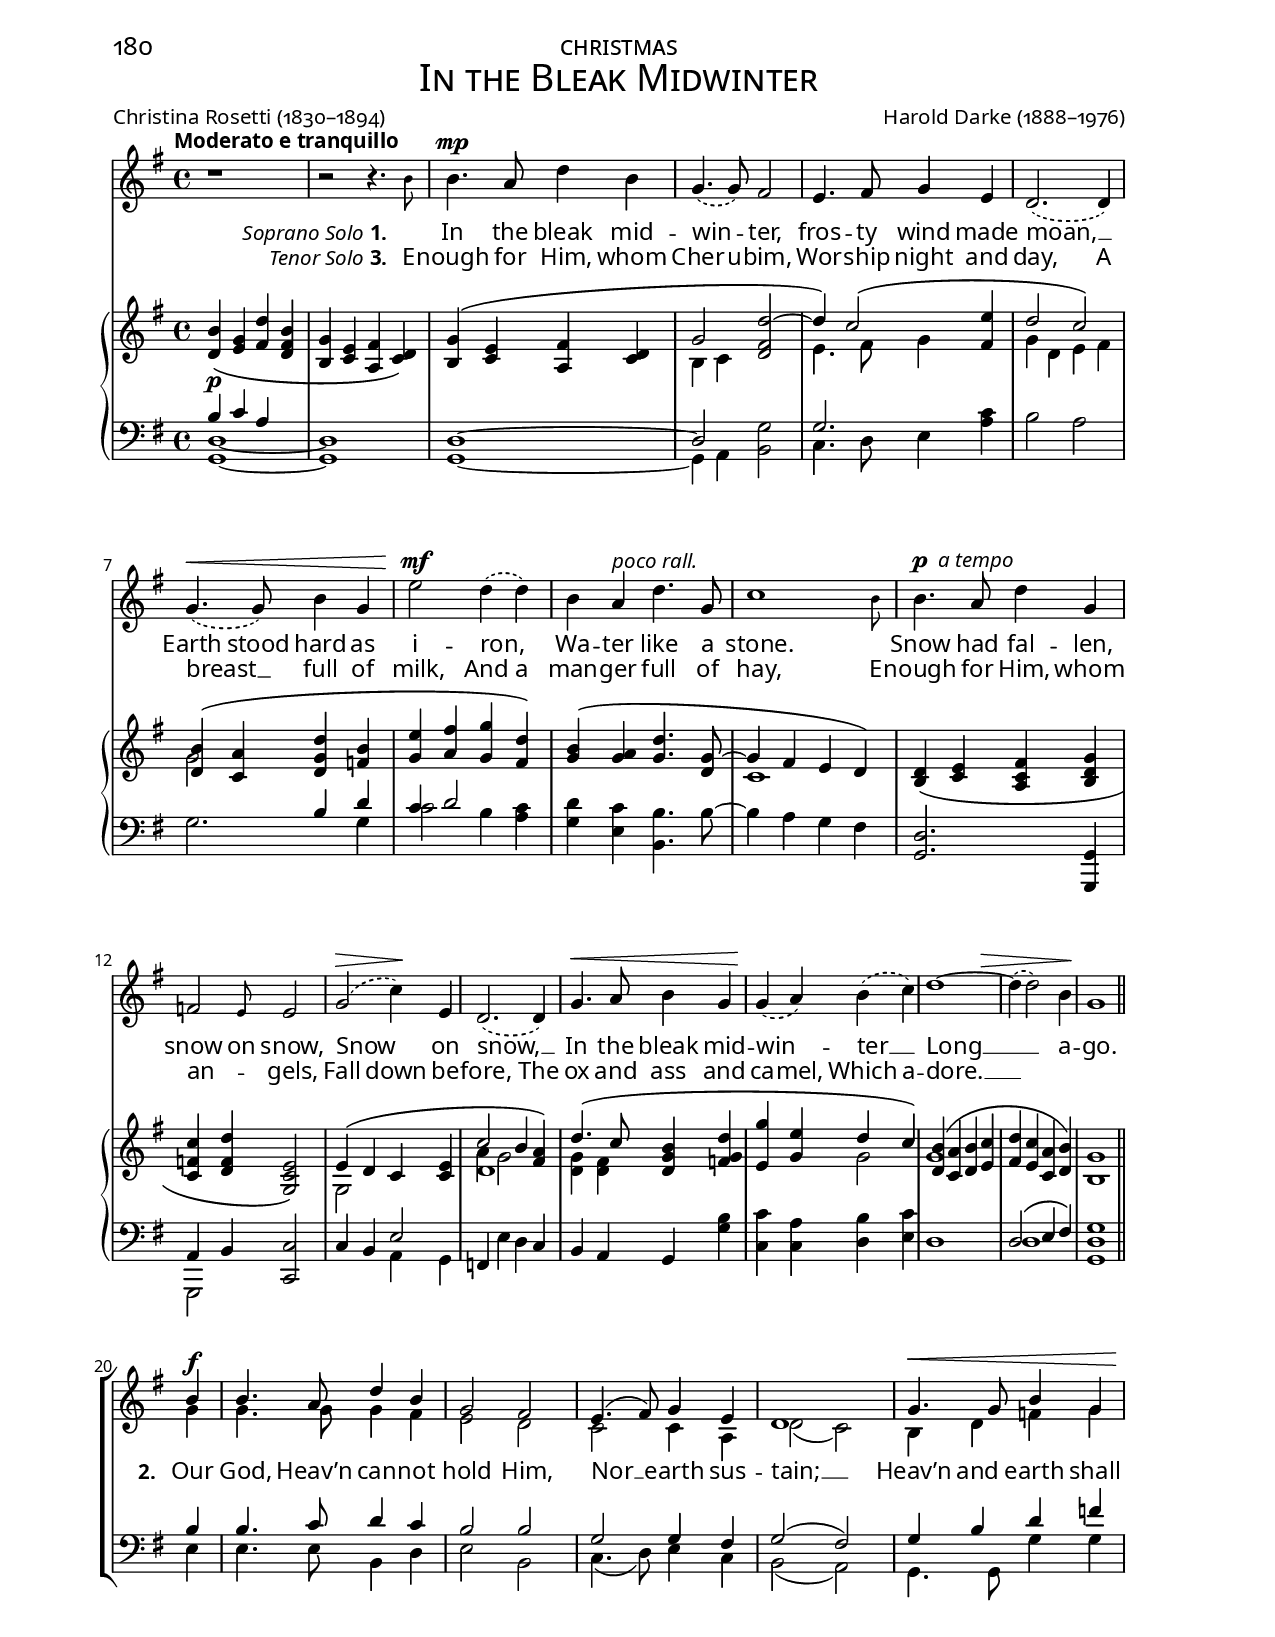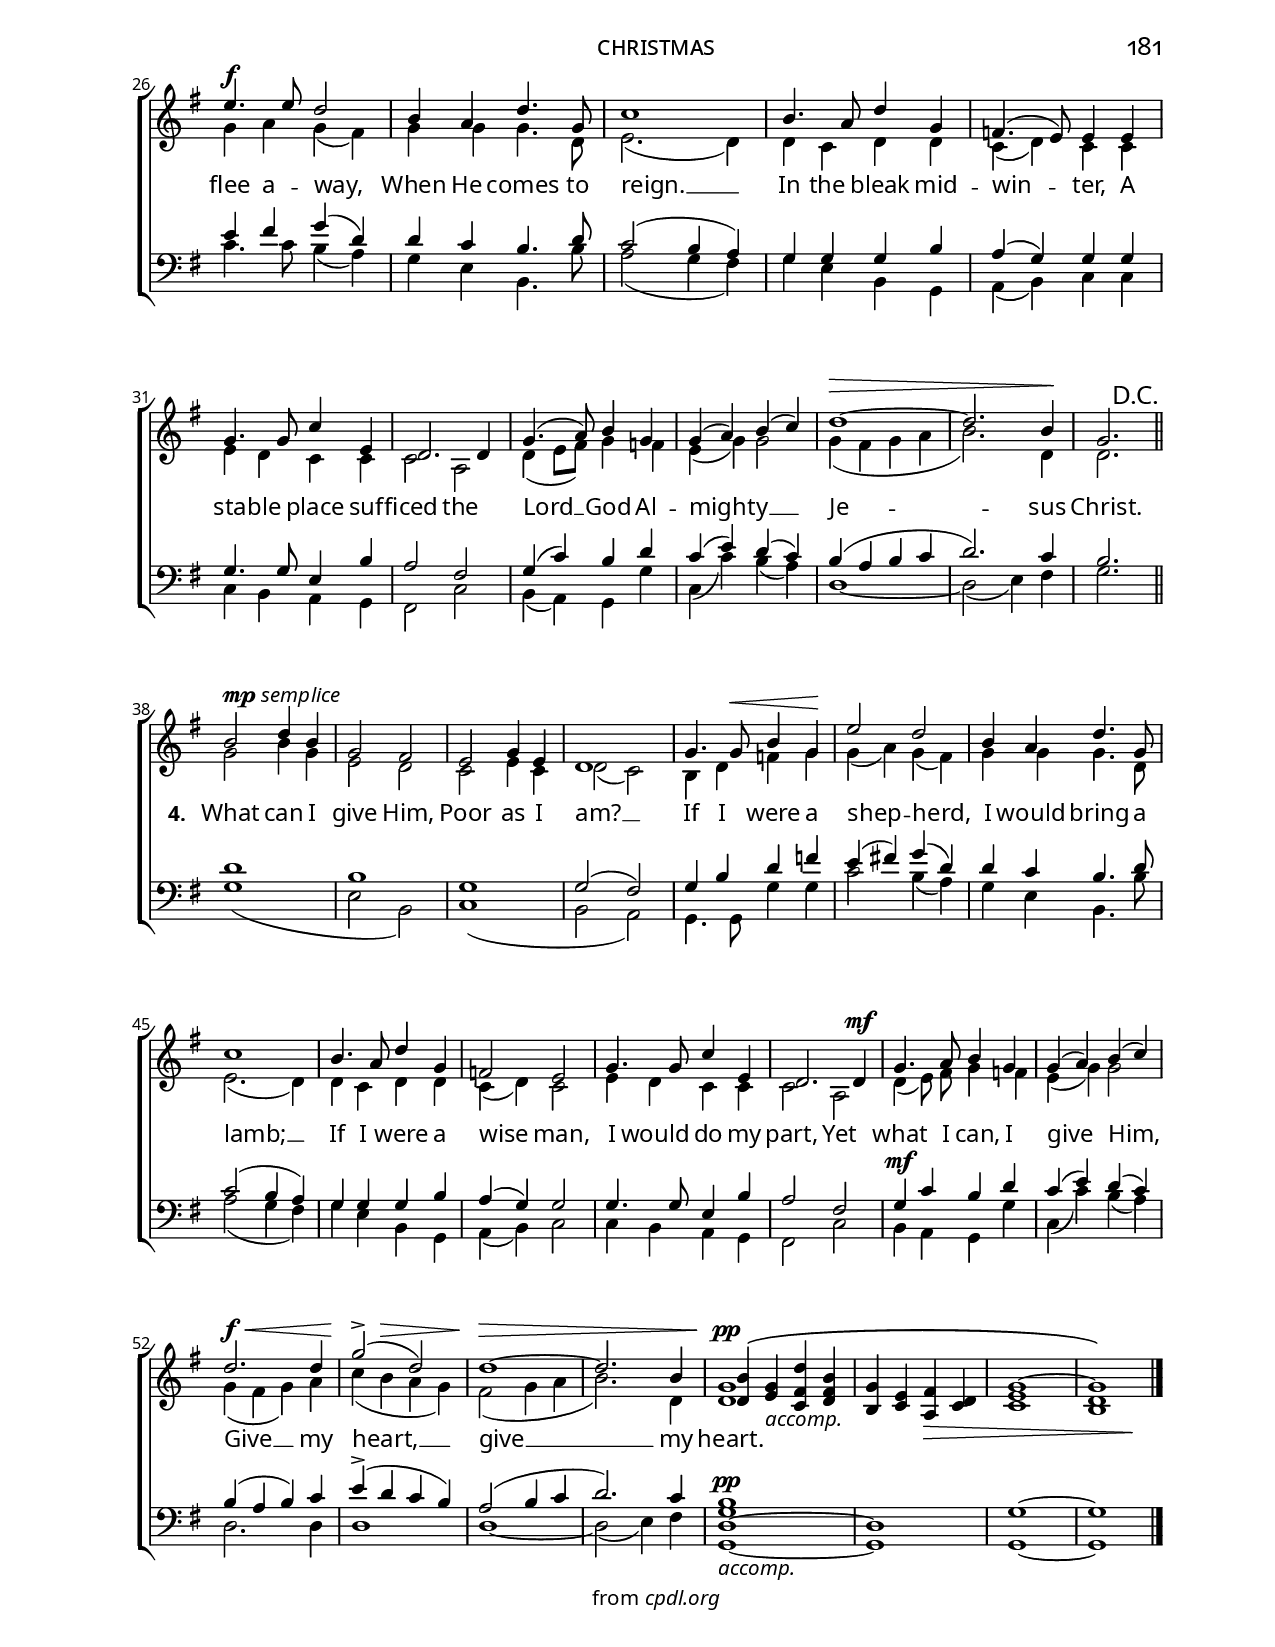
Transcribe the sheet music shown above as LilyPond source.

\version "2.14.2"
\include "util.ly"
\version "2.14.2"
\header {
  title = \markup{\override #'(font-name . "Garamond Premr Pro Smbd Subh"){ \abs-fontsize #18 \smallCapsOldStyle"In the Bleak Midwinter"}}
  poet = \markup\oldStyleNum"Christina Rosetti (1830–1894)"
  composer = \markup\oldStyleNum"Harold Darke (1888–1976)"
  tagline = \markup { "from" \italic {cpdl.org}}
}

\paper {
  %print-all-headers = ##t
  paper-height = 11\in
  paper-width = 8.5\in
  indent = 0\in
  %system-system-spacing = #'((basic-distance . 10) (padding . 0))
  system-system-spacing =
    #'((basic-distance . 12)
       (minimum-distance . 0)
       (padding . -2)
       (stretchability . 100))
  ragged-last-bottom = ##f
  ragged-bottom = ##f
  two-sided = ##t
  inner-margin = 1\in
  outer-margin = 0.75\in
  top-margin = 0.26\in
  bottom-margin = 0.25\in
  first-page-number = #180
  print-first-page-number = ##t
  headerLine = \markup{ \smallCapsOldStyle"christmas"}
  oddHeaderMarkup = \markup\fill-line{
     \abs-fontsize #12.5
     \combine 
        \fill-line{"" \on-the-fly #print-page-number-check-first
        \oldStylePageNum""
        }
        \fill-line{\headerLine}
  }
  evenHeaderMarkup = \markup {
     \abs-fontsize #12.5
     \combine
        \on-the-fly #print-page-number-check-first
        \oldStylePageNum""
        \fill-line{\headerLine}
  }
}
#(set-global-staff-size 18) \paper{ #(define fonts (make-pango-font-tree "Garamond Premr Pro" "Garamond Premr Pro" "Garamond Premr Pro" (/ 18 20))) }
global = {
  \key g \major
  \time 4/4
  \autoBeamOff
  \override DynamicLineSpanner #'staff-padding = #0.0
  \override DynamicLineSpanner #'Y-extent = #'(-1 . 1)
}

sopMusic = \relative c'' {
  \oneVoice
  \tempo \markup{ "Moderato e tranquillo"}
  r1 |
  r2 r4. \teeny b8 | \normalsize
  b4.^\mp a8 d4 b |
  \slurDashed
  g4.( g8) fis2 |
  e4. fis8 g4 e |
  d2.( d4) |
  
  g4.^\<( g8) b4 g |
  e'2^\mf d4( d) |
  b4 a^\markup\italic"poco rall." d4. g,8 |
  << c1 { s2. s8 \teeny b8 \normalsize }>>|
  b4.^\markup{\dynamic"p"\italic" a tempo"} a8 d4 g, |
  << f2 { s4. \teeny e8 \normalsize}>> e2 |
  
  \slurDashed g2(^\> c4)\! e,4 |
  d2.( d4) |
  g4.^\< a8 b4 g |
  g\!( a) b( c) |
  << d1~ {s2. s4^\>}>> |
  d4( d2) b4\! |
  g1 \bar "||" \break
  \slurSolid
  
  %second verse
  \voiceOne
  \partial 4 b4^\f |
  b4. a8 d4 b |
  g2 fis |
  e4.( fis8) g4 e |
  d1 |
  g4.^\< g8 b4 g |
  
  e'4.^\f e8 d2 |
  b4 a d4. g,8 |
  c1 |
  b4. a8 d4 g, |
  f4.( e8) e4 e |
  g4. g8 c4 e,4 |
  
  d2. d4 |
  g4.( a8) b4 g |
  g( a) b( c) |
  d1~^\> |
  d2. b4\! |
  \partial 2. g2.
  \once \override Score.RehearsalMark #'break-visibility = #end-of-line-visible
  \once \override Score.RehearsalMark #'self-alignment-X = #RIGHT \mark "D.C." \bar "||" \break
  
  %Verse 4
  b2^\markup{\dynamic"mp" \italic"semplice"} d4 b |
  g2 fis |
  e2 g4 e |
  d1 |
  g4. g8^\< b4 g\! |
  e'2 d2 |
  b4 a d4. g,8 |
  
  c1 |
  b4. a8 d4 g, |
  f2 e2 |
  g4. g8 c4 e,4 |
  d2. d4^\mf |
  g4. a8 b4 g |
  
  g( a) b( c) |
  d2. d4 |
  g2^>( d) |
  d1~ |
  d2. b4 |
  <b d,>4\( <g e>_\markup\italic"accomp." <d' fis, c> <b fis d> |
  <g b,> <e c> <fis a,>_\> <d c> |
  <g e c>1~ |
  <g d b>1*2/4\) s2\! \bar "|."
}
sopWords = \lyricmode {
  
}

altoMusic = \relative c' {
  s1*19 |
  
  g'4 |
  g4. g8 g4 fis |
  e2 d |
  c c4 a |
  d2( c) |
  b4 d f g |
  
  g a g( fis) |
  g g g4. d8 |
  e2.( d4) |
  d c d d |
  c( d) c c |
  e d c c |
  
  c2 a |
  d4( e8[ fis]) g4 f |
  e( g) g2 |
  g4( fis g a |
  b2.) d,4 |
  d2. \bar "||"
  
  g2 b4 g |
  e2 d |
  c e4 c |
  d2( c) |
  b4 d f g |
  g( a) g( fis) |
  g g g4. d8 |
  
  e2.( d4) |
  d c d d |
  c( d) c2 |
  e4 d c c |
  c2 a |
  d4( e8) fis g4 f |
  
  e( g) g2 |
  g4(^\f^\< fis g) a |
  c(\! b^\> a g) |
  fis2(\> g4 a |
  b2.) d,4 |
  <d g>1^\pp |
}
altoWords = {
  \dropLyricsV
  \set stanza = \markup {\normal-text\italic "Soprano Solo" "1. "}
  \lyricmode {
    _ In the bleak mid -- win -- ter,
    fros -- ty wind made moan, __
    \set ignoreMelismata = ##t
    Earth stood hard as i -- ron, _
    Wa -- ter like a stone. ""
    Snow had fal -- len, snow on snow,
    Snow _ on snow, __ _
    In the bleak mid -- win -- _ ter __ _
    Long __ _ _ a -- go.
    
    \unset ignoreMelismata
    \set stanza = #"2. "
    Our God, Heav’n can -- not hold Him,
    Nor __ earth \set associatedVoice = "tenors"
    sus -- tain; __
    \set associatedVoice = "altos"
    Heav’n and earth shall flee a -- way,
    \set associatedVoice = "sopranos"
    When He comes \set associatedVoice = "altos"
    to reign. __
    
    In the bleak mid -- win -- ter,
    A sta -- ble place suf -- ficed
    the \unset associatedVoice Lord __ God Al -- might -- y __
    Je -- sus Christ.
    
    \set stanza = #"4. "
    \set associatedVoice = "altos"
    What can I give Him,
    Poor as \set associatedVoice = "tenors" I am? __
    If I were a shep -- herd,
    I would bring a lamb; __
    If I were a wise man,
    \set associatedVoice = "altos"
    I would do my part,
    \set associatedVoice = "sopranos"
    Yet "" what I can, I give \set associatedVoice = "tenors"
    Him,
    
    Give __ my \set associatedVoice = "basses" heart, __
    give __ \unset associatedVoice \set associatedVoice = "altos" my heart.
  }
}
altoWordsII = \lyricmode {
  
}
altoWordsIII = {
  \dropLyricsIV
  \set stanza = \markup {\normal-text\italic "Tenor Solo" "3. "}
  \lyricmode {
    \set ignoreMelismata = ##t
    E -- nough for Him, whom Cher -- u -- bim,
    Wor -- ship night and day,
    A breast __ _ full of milk,
    And a man -- ger full of hay,
    E -- nough for Him, whom an -- _ gels, Fall down be -- fore,
    The ox and ass and ca -- mel, Which a -- dore. __ _
  }
}
altoWordsIV = \lyricmode {} abc = \lyricmode{
\set ignoreMelismata = ##t
  \set stanza = #"4. "
  _ An -- gels and arch -- an -- _ gels May have ga -- thered there _
  Cher -- u -- bim and Ser -- a -- phim _ Throng -- _ ed the air
  But on -- ly His __ _ mo -- _ ther _
  In her maid -- en bliss _
  Wor -- shipped the Be -- lov -- ed with __ _ a __ _ kiss.
}
altoWordsV = \lyricmode {} abc = \lyricmode{
\set ignoreMelismata = ##t
}

tenorMusic = \relative c' {
  s1*19 |
  
  b4 |
  b4. c8 d4 c |
  b2 b |
  g g4 fis |
  g2( fis) |
  g4 b d f |
  
  e fis g( d) |
  d c b4. d8 |
  c2( b4 a) |
  g g g b |
  a( g) g g |
  g4. g8 e4 b' |
  
  a2 fis |
  g4( c) b d |
  c( e) d( c) |
  b( a b c |
  d2.) c4 |
  b2. \bar "||"
  
  %verse 4
  d1 |
  b |
  g |
  g2( fis) |
  g4 b d f |
  e( fis!) g( d) |
  d c b4. d8 |
  
  c2( b4 a) |
  g g g b |
  a( g) g2 |
  g4. g8 e4 b' |
  a2 fis |
  g4^\mf c b d |
  
  c4( e) d( c) |
  b( a b ) c |
  e4^>( d c b) |
  a2( b4 c |
  d2.) c4 |
  b1^\pp
}
tenorWords = \lyricmode {

}

bassMusic = \relative c {
  s1*19 |
  
  e4 |
  e4. e8 b4 d |
  e2 b |
  c4.( d8) e4 c |
  b2( a) |
  g4. g8 g'4 g |
  
  c4. c8 b4( a) |
  g e b4. b'8 |
  a2( g4 fis) |
  g e b g |
  a( b) c c |
  c b a g |
  
  fis2 c' |
  b4( a) g g' |
  c,( c') b( a) |
  d,1~ |
  d2( e4) fis |
  g2. \bar "||"
  
  %verse 4
  g1( |
  e2 b) |
  c1( |
  b2 a) |
  g4. g8 g'4 g |
  c2 b4( a) |
  g e b4. b'8 |
  
  a2( g4 fis) |
  g e b g |
  a( b) c2 |
  c4 b a g |
  fis2 c' |
  b4 a g g' |
  
  c,( c') b( a) |
  d,2. d4 |
  d1 |
  d~ |
  d2( e4) fis |
  << g1 \\
    {\oneVoice<d g,>1~_\markup\italic"accomp." | q | <g g,>~ | q} >> \bar "|."
}
bassWords = \lyricmode {

}

pianoRH = \relative c'' {
  <b d,>4\(_\p <g e> <fis d'> <b fis d> |
  <g b,> <e c> <fis a,> <d c>\) |
  << {<g b,>\( <e c> <fis a,> <d c> |
     g2 <d fis d'>2~ |
     d'4\) c2\( <e fis,>4 | d2 c\) } \\
     {s1 |
      b,4 c s2 | 
      e4. fis8 g4 s | g d e fis } >> |
     
  << {<b d,>4\( <a c,> <d g, d> <b f> | <e g,> <fis a,> <g g,> <d fis,>\)} \\
     {g,2 s | s1} >> |
  << {<b g>4\( <a g> <d g,>4. <g, d>8~ | g4 fis e d\) } \\
     {s1 | c1} >> |
  <d b>4\( <e c> <fis c a> <g d b> |
  <c f, c> <d f, d> <e, c g>2\) |
  
  << {e4\( d c <e c> |
      c'2 b4 <a fis>\) |
      d4.\( c8 <b g d>4 <d g, f> |
      <g e,> <e g,> d c\) |
      <b d,>\( <a c,> <b d,> <c e,> |
      <d fis,> <c e,> <a c,> <b d,>\) } \\
     {g,2 s |
      a'4 g2 s4 |
      <g d>4 <fis d> s2 |
      s2 g2 |
      g1 |
      s1 } \\
     {\voiceTwo s1 d1} >> |
  <g b,>1 \bar "||"
}

pianoLH = \relative c' {
  << {b4 c a s | s1} \\
     {<d, g,>1~ | q} >> |
  << {d1~ | d2 s2 | g2. s4 } \\
     {g,1~| g4 a <b g'>2 | c4. d8 e4 <a c> } >> |
  b2 a |
  
  << {s2 b4 d4 | c4 d2 s4 } \\
            {g,2. g4| c2 b4 <c a>} >>
  <d g,> <c e,> <b b,>4. b8~ |
  b4 a g fis |
  <d g,>2. <g, g,>4 |
  << {a4 b} \\ {g,2} >> <c c'>2 |
  
  c'4 b << {e2} \\ {a,4 g} >> |
  f e' d c |
  b a g <g' b> |
  <c c,> <a c,> <b d,> <c e,> |
  d,1 |
  << {d2\( e4 fis\)} \\ {d1} >> |
  <g d g,>1 \bar "||"
}

\score {
  <<
   \new ChoirStaff <<
    \new Staff = women <<
      \new Voice = "sopranos" { \voiceOne << \global \sopMusic >> }
      \new Voice = "altos" { \voiceTwo << \global \altoMusic >> }
    >>
   \new Staff = men <<
      \clef bass
      \new Voice = "tenors" { \voiceOne << \global \tenorMusic >> }
      \new Voice = "basses" { \voiceTwo << \global \bassMusic >> }
    >>
    \new Lyrics \with { alignAboveContext = #"women" \override VerticalAxisGroup #'nonstaff-relatedstaff-spacing = #'((basic-distance . 1))} \lyricsto "sopranos" \sopWords
    \new Lyrics = "altosV"  \with { alignBelowContext = #"women" } \lyricsto "sopranos" \altoWordsV
    \new Lyrics = "altosIV"  \with { alignBelowContext = #"women" } \lyricsto "sopranos" \altoWordsIV
    \new Lyrics = "altosIII"  \with { alignBelowContext = #"women" } \lyricsto "sopranos" \altoWordsIII
    \new Lyrics = "altosII"  \with { alignBelowContext = #"women" } \lyricsto "sopranos" \altoWordsII
    \new Lyrics = "altos"  \with { alignBelowContext = #"women" \override VerticalAxisGroup #'nonstaff-relatedstaff-spacing = #'((basic-distance . 1))} \lyricsto "sopranos" \altoWords
    \new Lyrics \with { alignAboveContext = #"men" \override VerticalAxisGroup #'nonstaff-relatedstaff-spacing = #'((basic-distance . 1)) } \lyricsto "tenors" \tenorWords
    \new Lyrics \with { alignBelowContext = #"men" \override VerticalAxisGroup #'nonstaff-relatedstaff-spacing = #'((basic-distance . 1)) } \lyricsto "basses" \bassWords
  >>
    \new PianoStaff << \new Staff { \new Voice { \global \pianoRH } } \new Staff { \clef "bass" \global \pianoLH } >>
  >>
  \layout {
  \context {
    \Lyrics
    \override LyricText #'font-size = #1.3
  }
%6.14 \context {\Lyrics\override LyricText #'font-size = #0.9 }
    \context {
      \Score
      \override SpacingSpanner #'base-shortest-duration = #(ly:make-moment 1 4)
      %\override SpacingSpanner #'common-shortest-duration = #(ly:make-moment 1 2)
    }
    \context {
      % Remove all empty staves
      \Staff \RemoveEmptyStaves \override VerticalAxisGroup #'remove-first = ##t
    }
    \context {
      \Lyrics
      \override LyricText #'X-offset = #center-on-word
    }
  }
}

